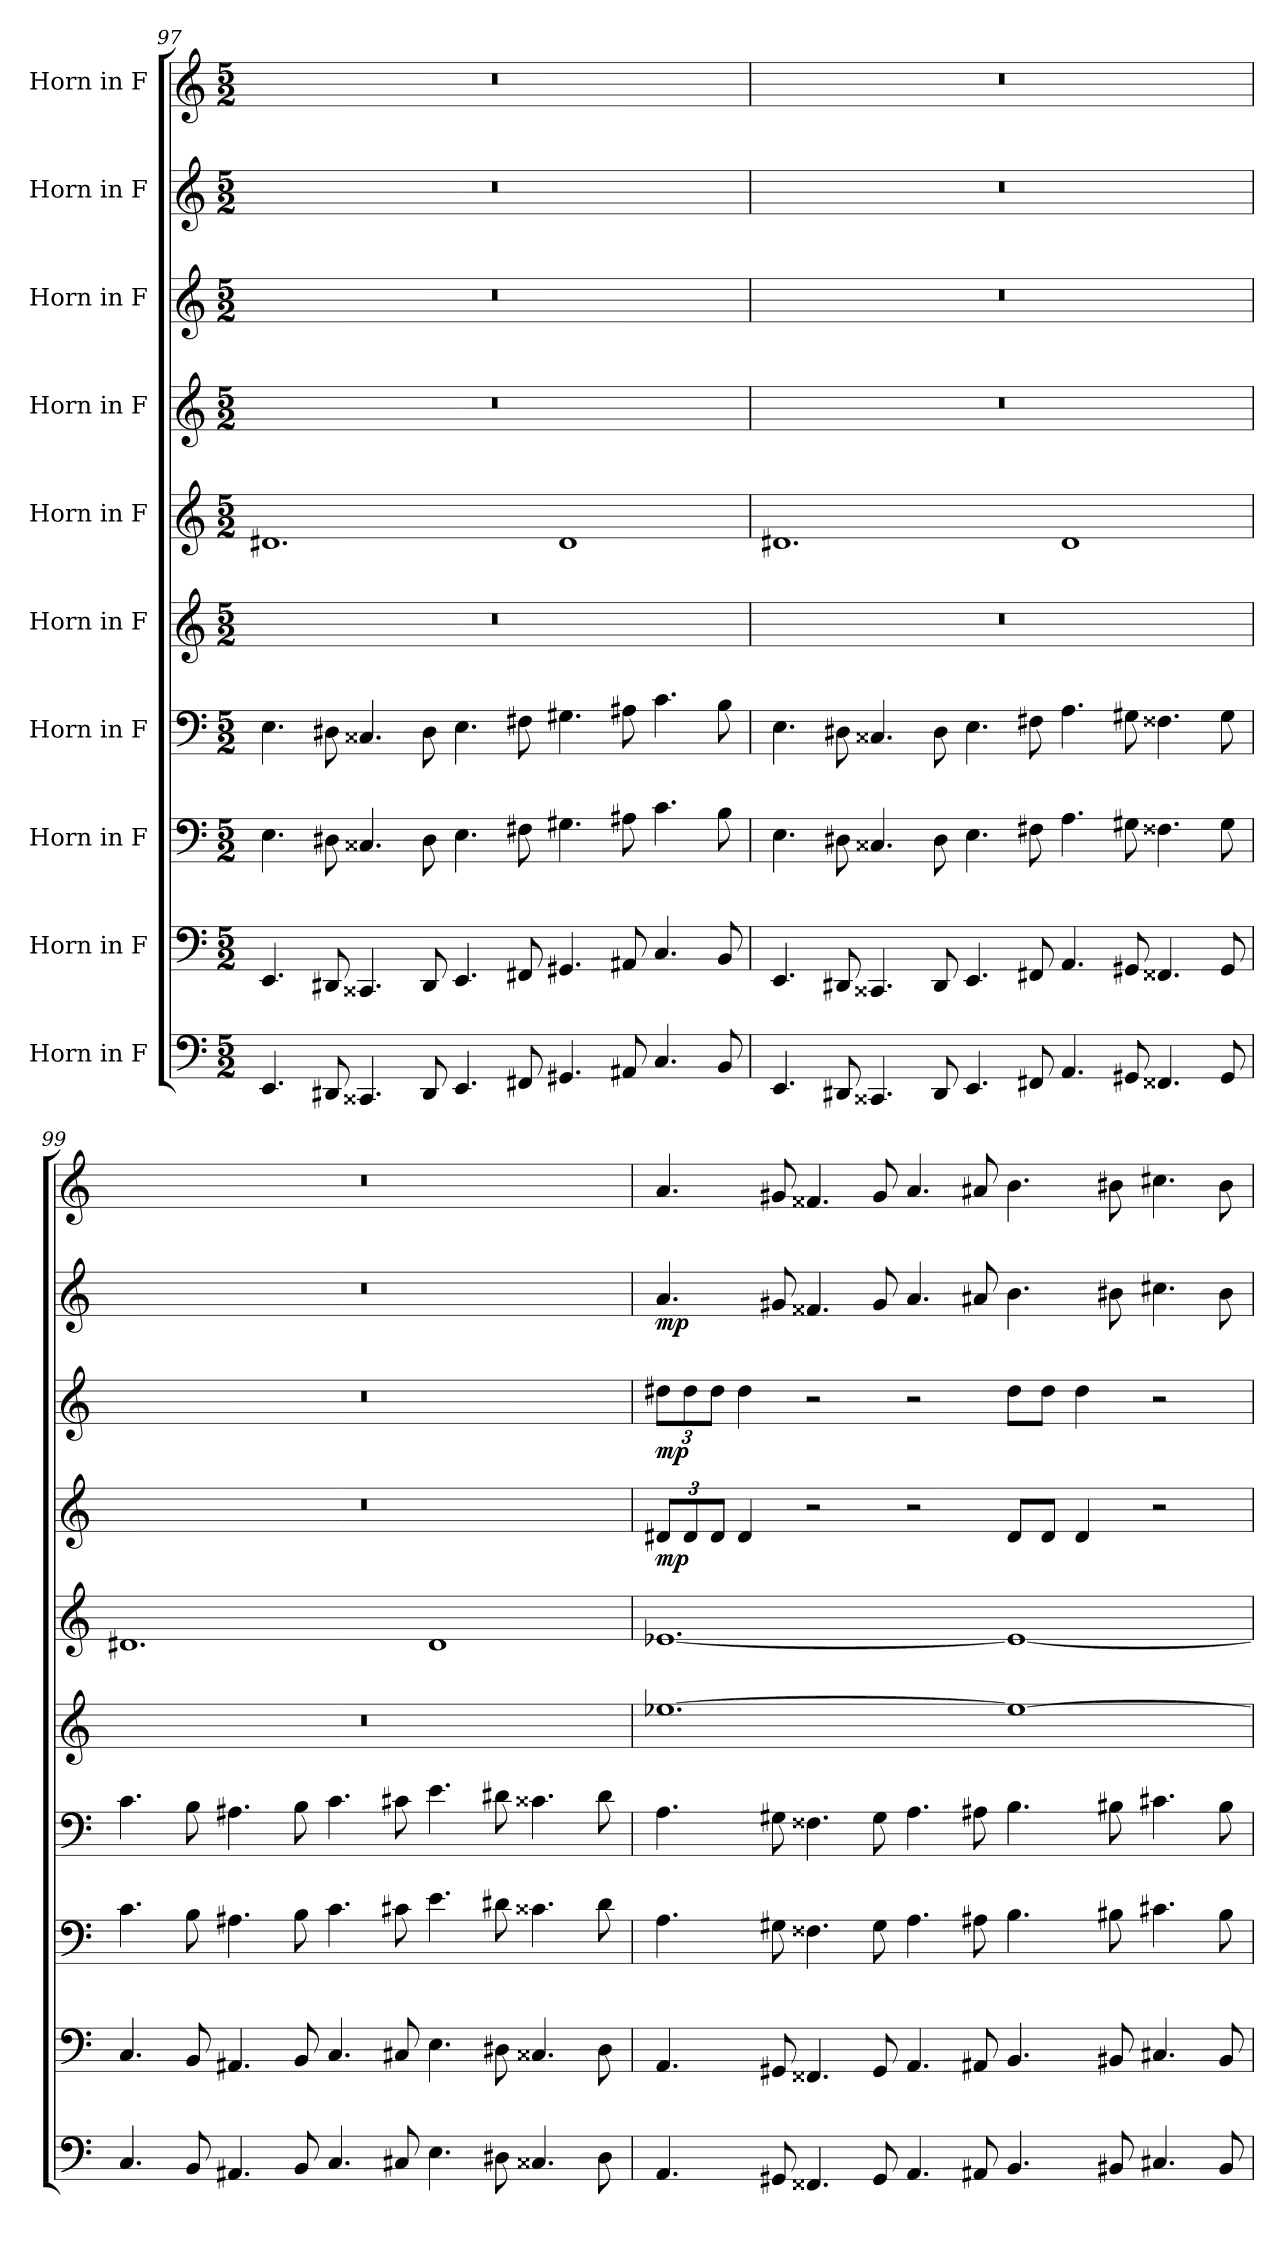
**kern	**kern	**kern	**kern	**kern	**kern	**kern	**dynam	**kern	**dynam	**kern	**dynam	**kern	**dynam
*part10	*part9	*part8	*part7	*part6	*part5	*part4	*part4	*part3	*part3	*part2	*part2	*part1	*part1
*staff10	*staff9	*staff8	*staff7	*staff6	*staff5	*staff4	*staff4	*staff3	*staff3	*staff2	*staff2	*staff1	*staff1
*I"Horn in F	*I"Horn in F	*I"Horn in F	*I"Horn in F	*I"Horn in F	*I"Horn in F	*I"Horn in F	*	*I"Horn in F	*	*I"Horn in F	*	*I"Horn in F	*
!!LO:PB:g=z
*clefF4	*clefF4	*clefF4	*clefF4	*clefG2	*clefG2	*clefG2	*	*clefG2	*	*clefG2	*	*clefG2	*
*ITrd4c7	*ITrd4c7	*ITrd4c7	*ITrd4c7	*ITrd4c7	*ITrd4c7	*ITrd4c7	*	*ITrd4c7	*	*ITrd4c7	*	*ITrd4c7	*
*k[b-]	*k[b-]	*k[b-]	*k[b-]	*k[b-]	*k[b-]	*k[b-]	*	*k[b-]	*	*k[b-]	*	*k[b-]	*
*M5/2	*M5/2	*M5/2	*M5/2	*M5/2	*M5/2	*M5/2	*	*M5/2	*	*M5/2	*	*M5/2	*
=97	=97	=97	=97	=97	=97	=97	=97	=97	=97	=97	=97	=97	=97
4.AAA/	4.AAA/	4.AA\	4.AA\	2%5r	1.G#X	2%5r	.	2%5r	.	2%5r	.	2%5r	.
8GGG#X/	8GGG#X/	8GG#X\	8GG#X\	.	.	.	.	.	.	.	.	.	.
4.FFF##X/	4.FFF##X/	4.FF##X/	4.FF##X/	.	.	.	.	.	.	.	.	.	.
8GGG#/	8GGG#/	8GG#\	8GG#\	.	.	.	.	.	.	.	.	.	.
4.AAA/	4.AAA/	4.AA\	4.AA\	.	.	.	.	.	.	.	.	.	.
8BBBn/	8BBBn/	8BBn\	8BBn\	.	.	.	.	.	.	.	.	.	.
4.CC#X/	4.CC#X/	4.C#X\	4.C#X\	.	1G#	.	.	.	.	.	.	.	.
8DD#X/	8DD#X/	8D#X\	8D#X\	.	.	.	.	.	.	.	.	.	.
4.FF/	4.FF/	4.F\	4.F\	.	.	.	.	.	.	.	.	.	.
8EE/	8EE/	8E\	8E\	.	.	.	.	.	.	.	.	.	.
=98	=98	=98	=98	=98	=98	=98	=98	=98	=98	=98	=98	=98	=98
4.AAA/	4.AAA/	4.AA\	4.AA\	2%5r	1.G#X	2%5r	.	2%5r	.	2%5r	.	2%5r	.
8GGG#X/	8GGG#X/	8GG#X\	8GG#X\	.	.	.	.	.	.	.	.	.	.
4.FFF##X/	4.FFF##X/	4.FF##X/	4.FF##X/	.	.	.	.	.	.	.	.	.	.
8GGG#/	8GGG#/	8GG#\	8GG#\	.	.	.	.	.	.	.	.	.	.
4.AAA/	4.AAA/	4.AA\	4.AA\	.	.	.	.	.	.	.	.	.	.
8BBBn/	8BBBn/	8BBn\	8BBn\	.	.	.	.	.	.	.	.	.	.
4.DD/	4.DD/	4.D\	4.D\	.	1G#	.	.	.	.	.	.	.	.
8CC#X/	8CC#X/	8C#X\	8C#X\	.	.	.	.	.	.	.	.	.	.
4.BBB#X/	4.BBB#X/	4.BB#X\	4.BB#X\	.	.	.	.	.	.	.	.	.	.
8CC#/	8CC#/	8C#\	8C#\	.	.	.	.	.	.	.	.	.	.
=99	=99	=99	=99	=99	=99	=99	=99	=99	=99	=99	=99	=99	=99
4.FF/	4.FF/	4.F\	4.F\	2%5r	1.G#X	2%5r	.	2%5r	.	2%5r	.	2%5r	.
8EE/	8EE/	8E\	8E\	.	.	.	.	.	.	.	.	.	.
4.DD#X/	4.DD#X/	4.D#X\	4.D#X\	.	.	.	.	.	.	.	.	.	.
8EE/	8EE/	8E\	8E\	.	.	.	.	.	.	.	.	.	.
4.FF/	4.FF/	4.F\	4.F\	.	.	.	.	.	.	.	.	.	.
8FF#X/	8FF#X/	8F#X\	8F#X\	.	.	.	.	.	.	.	.	.	.
4.AA\	4.AA\	4.A\	4.A\	.	1G#	.	.	.	.	.	.	.	.
8GG#X\	8GG#X\	8G#X\	8G#X\	.	.	.	.	.	.	.	.	.	.
4.FF##X/	4.FF##X/	4.F##X\	4.F##X\	.	.	.	.	.	.	.	.	.	.
8GG#\	8GG#\	8G#\	8G#\	.	.	.	.	.	.	.	.	.	.
!!LO:LB:g=z
=100	=100	=100	=100	=100	=100	=100	=100	=100	=100	=100	=100	=100	=100
*	*	*	*	*	*	*Xbrackettup	*	*Xbrackettup	*	*	*	*	*
!	!	!	!	!	!	!	!LO:DY:b	!	!LO:DY:b	!	!LO:DY:b	!	!LO:DY:b
!	!	!	!	!	!	!	!	!	!	!	!	!	!LO:DY:n=1:b
4.DD/	4.DD/	4.D\	4.D\	[1.a-X	[1.A-X	12G#X/L	mp	12g#X\L	mp	4.d/	mp	4.d/	mp mp
.	.	.	.	.	.	12G#/	.	12g#\	.	.	.	.	.
.	.	.	.	.	.	12G#/J	.	12g#\J	.	.	.	.	.
.	.	.	.	.	.	4G#/	.	4g#\	.	.	.	.	.
8CC#X/	8CC#X/	8C#X\	8C#X\	.	.	.	.	.	.	8c#X/	.	8c#X/	.
4.BBB#X/	4.BBB#X/	4.BB#X\	4.BB#X\	.	.	2r	.	2r	.	4.B#X/	.	4.B#X/	.
8CC#/	8CC#/	8C#\	8C#\	.	.	.	.	.	.	8c#/	.	8c#/	.
4.DD/	4.DD/	4.D\	4.D\	.	.	2r	.	2r	.	4.d/	.	4.d/	.
8DD#X/	8DD#X/	8D#X\	8D#X\	.	.	.	.	.	.	8d#X/	.	8d#X/	.
4.EE/	4.EE/	4.E\	4.E\	1a-_	1A-_	8G#/L	.	8g#\L	.	4.e\	.	4.e\	.
.	.	.	.	.	.	8G#/J	.	8g#\J	.	.	.	.	.
.	.	.	.	.	.	4G#/	.	4g#\	.	.	.	.	.
8EE#X/	8EE#X/	8E#X\	8E#X\	.	.	.	.	.	.	8e#X\	.	8e#X\	.
4.FF#X/	4.FF#X/	4.F#X\	4.F#X\	.	.	2r	.	2r	.	4.f#X\	.	4.f#X\	.
8EE#/	8EE#/	8E#\	8E#\	.	.	.	.	.	.	8e#\	.	8e#\	.
=	=	=	=	=	=	=	=	=	=	=	=	=	=
*-	*-	*-	*-	*-	*-	*-	*-	*-	*-	*-	*-	*-	*-
